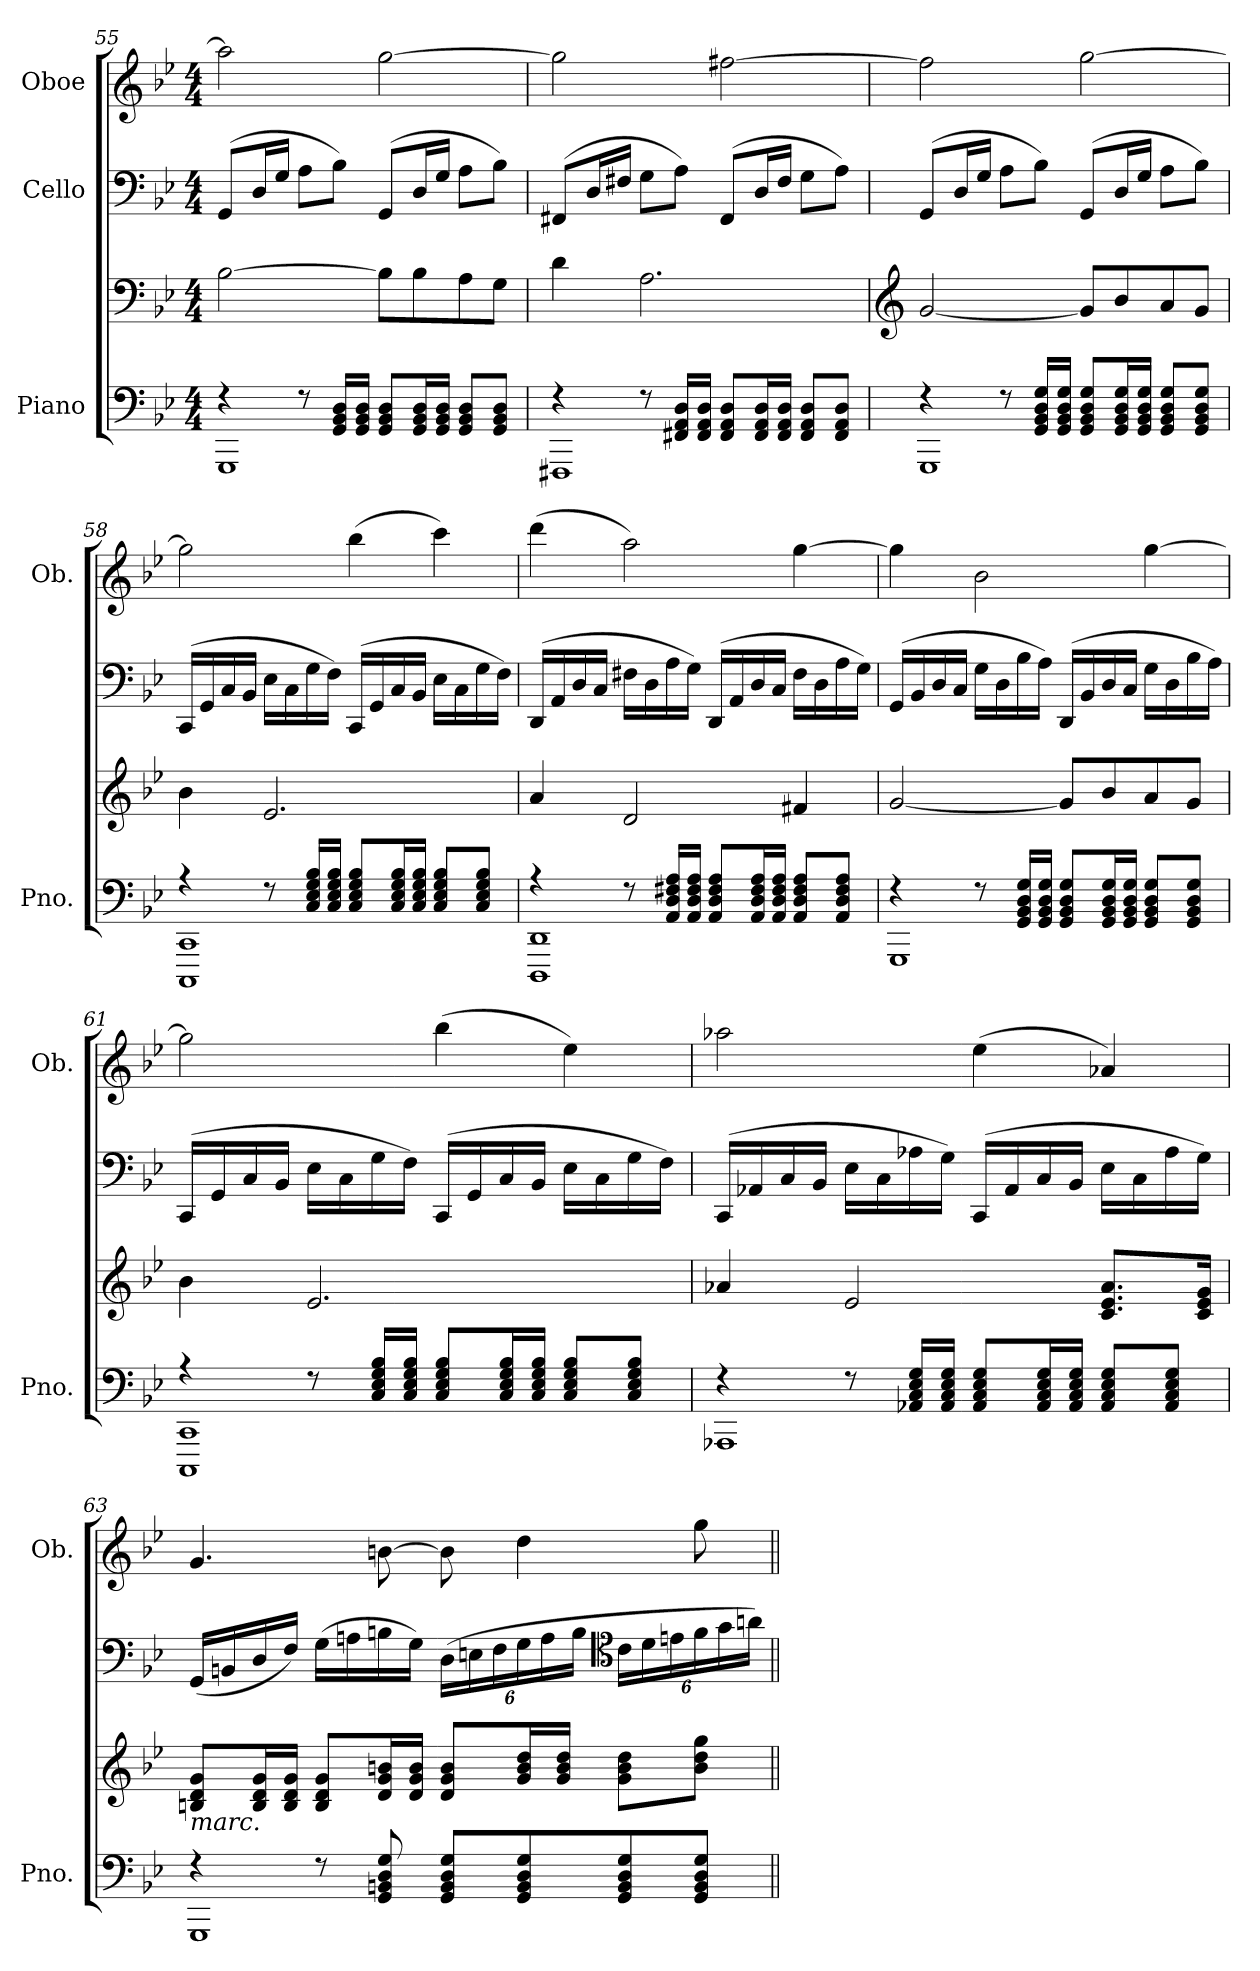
**kern	**kern	**kern	**kern
*part3	*part3	*part2	*part1
*staff4	*staff3	*staff2	*staff1
*I"Piano	*	*I"Cello	*I"Oboe
*I'Pno.	*	*	*I'Ob.
*clefF4	*clefF4	*clefF4	*clefG2
*k[b-e-]	*k[b-e-]	*k[b-e-]	*k[b-e-]
*M4/4	*M4/4	*M4/4	*M4/4
=55	=55	=55	=55
*^	*	*	*
4r	1GGG	[2B-\	(8GG/L	2aa\]
.	.	.	16D/L	.
.	.	.	16G/JJ	.
8r	.	.	8A\L	.
16GG/ 16BB-/ 16D/LL	.	.	8B-\J)	.
16GG/ 16BB-/ 16D/JJ	.	.	.	.
8GG/ 8BB-/ 8D/L	.	8B-\L]	(8GG/L	[2gg\
16GG/ 16BB-/ 16D/L	.	8B-\	16D/L	.
16GG/ 16BB-/ 16D/JJ	.	.	16G/JJ	.
8GG/ 8BB-/ 8D/L	.	8A\	8A\L	.
8GG/ 8BB-/ 8D/J	.	8G\J	8B-\J)	.
=56	=56	=56	=56	=56
4r	1FFF#X	4d\	(8FF#X/L	2gg\]
.	.	.	16D/L	.
.	.	.	16F#X/JJ	.
8r	.	2.A\	8G\L	.
16FF#X/ 16AA/ 16D/LL	.	.	8A\J)	.
16FF#/ 16AA/ 16D/JJ	.	.	.	.
8FF#/ 8AA/ 8D/L	.	.	(8FF#/L	[2ff#X\
16FF#/ 16AA/ 16D/L	.	.	16D/L	.
16FF#/ 16AA/ 16D/JJ	.	.	16F#/JJ	.
8FF#/ 8AA/ 8D/L	.	.	8G\L	.
8FF#/ 8AA/ 8D/J	.	.	8A\J)	.
!!LO:PB:g=z
=57	=57	=57	=57	=57
*	*	*clefG2	*	*
4r	1GGG	[2g/	(8GG/L	2ff#\]
.	.	.	16D/L	.
.	.	.	16G/JJ	.
8r	.	.	8A\L	.
16GG/ 16BB-/ 16D/ 16G/LL	.	.	8B-\J)	.
16GG/ 16BB-/ 16D/ 16G/JJ	.	.	.	.
8GG/ 8BB-/ 8D/ 8G/L	.	8g/L]	(8GG/L	[2gg\
16GG/ 16BB-/ 16D/ 16G/L	.	8b-/	16D/L	.
16GG/ 16BB-/ 16D/ 16G/JJ	.	.	16G/JJ	.
8GG/ 8BB-/ 8D/ 8G/L	.	8a/	8A\L	.
8GG/ 8BB-/ 8D/ 8G/J	.	8g/J	8B-\J)	.
=58	=58	=58	=58	=58
4r	1CCC 1CC	4b-\	(16CC/LL	2gg\]
.	.	.	16GG/	.
.	.	.	16C/	.
.	.	.	16BB-/JJ	.
8r	.	2.e-/	16E-\LL	.
.	.	.	16C\	.
16C/ 16E-/ 16G/ 16B-/LL	.	.	16G\	.
16C/ 16E-/ 16G/ 16B-/JJ	.	.	16F\JJ)	.
8C/ 8E-/ 8G/ 8B-/L	.	.	(16CC/LL	(4bb-\
.	.	.	16GG/	.
16C/ 16E-/ 16G/ 16B-/L	.	.	16C/	.
16C/ 16E-/ 16G/ 16B-/JJ	.	.	16BB-/JJ	.
8C/ 8E-/ 8G/ 8B-/L	.	.	16E-\LL	4ccc\)
.	.	.	16C\	.
8C/ 8E-/ 8G/ 8B-/J	.	.	16G\	.
.	.	.	16F\JJ)	.
=59	=59	=59	=59	=59
4r	1DDD 1DD	4a/	(16DD/LL	(4ddd\
.	.	.	16AA/	.
.	.	.	16D/	.
.	.	.	16C/JJ	.
8r	.	2d/	16F#X\LL	2aa\)
.	.	.	16D\	.
16AA/ 16D/ 16F#X/ 16A/LL	.	.	16A\	.
16AA/ 16D/ 16F#/ 16A/JJ	.	.	16G\JJ)	.
8AA/ 8D/ 8F#/ 8A/L	.	.	(16DD/LL	.
.	.	.	16AA/	.
16AA/ 16D/ 16F#/ 16A/L	.	.	16D/	.
16AA/ 16D/ 16F#/ 16A/JJ	.	.	16C/JJ	.
8AA/ 8D/ 8F#/ 8A/L	.	4f#X/	16F#\LL	[4gg\
.	.	.	16D\	.
8AA/ 8D/ 8F#/ 8A/J	.	.	16A\	.
.	.	.	16G\JJ)	.
!!LO:LB:g=z
=60	=60	=60	=60	=60
4r	1GGG	[2g/	(16GG/LL	4gg\]
.	.	.	16BB-/	.
.	.	.	16D/	.
.	.	.	16C/JJ	.
8r	.	.	16G\LL	2b-\
.	.	.	16D\	.
16GG/ 16BB-/ 16D/ 16G/LL	.	.	16B-\	.
16GG/ 16BB-/ 16D/ 16G/JJ	.	.	16A\JJ)	.
8GG/ 8BB-/ 8D/ 8G/L	.	8g/L]	(16DD/LL	.
.	.	.	16BB-/	.
16GG/ 16BB-/ 16D/ 16G/L	.	8b-/	16D/	.
16GG/ 16BB-/ 16D/ 16G/JJ	.	.	16C/JJ	.
8GG/ 8BB-/ 8D/ 8G/L	.	8a/	16G\LL	[4gg\
.	.	.	16D\	.
8GG/ 8BB-/ 8D/ 8G/J	.	8g/J	16B-\	.
.	.	.	16A\JJ)	.
=61	=61	=61	=61	=61
4r	1CCC 1CC	4b-\	(16CC/LL	2gg\]
.	.	.	16GG/	.
.	.	.	16C/	.
.	.	.	16BB-/JJ	.
8r	.	2.e-/	16E-\LL	.
.	.	.	16C\	.
16C/ 16E-/ 16G/ 16B-/LL	.	.	16G\	.
16C/ 16E-/ 16G/ 16B-/JJ	.	.	16F\JJ)	.
8C/ 8E-/ 8G/ 8B-/L	.	.	(16CC/LL	(4bb-\
.	.	.	16GG/	.
16C/ 16E-/ 16G/ 16B-/L	.	.	16C/	.
16C/ 16E-/ 16G/ 16B-/JJ	.	.	16BB-/JJ	.
8C/ 8E-/ 8G/ 8B-/L	.	.	16E-\LL	4ee-\)
.	.	.	16C\	.
8C/ 8E-/ 8G/ 8B-/J	.	.	16G\	.
.	.	.	16F\JJ)	.
=62	=62	=62	=62	=62
4r	1AAA-X	4a-X/	(16CC/LL	2aa-X\
.	.	.	16AA-X/	.
.	.	.	16C/	.
.	.	.	16BB-/JJ	.
8r	.	2e-/	16E-\LL	.
.	.	.	16C\	.
16AA-X/ 16C/ 16E-/ 16G/LL	.	.	16A-X\	.
16AA-/ 16C/ 16E-/ 16G/JJ	.	.	16G\JJ)	.
8AA-/ 8C/ 8E-/ 8G/L	.	.	(16CC/LL	(4ee-\
.	.	.	16AA-/	.
16AA-/ 16C/ 16E-/ 16G/L	.	.	16C/	.
16AA-/ 16C/ 16E-/ 16G/JJ	.	.	16BB-/JJ	.
8AA-/ 8C/ 8E-/ 8G/L	.	8.c/ 8.e-/ 8.a-/L	16E-\LL	4a-X/)
.	.	.	16C\	.
8AA-/ 8C/ 8E-/ 8G/J	.	.	16A-\	.
.	.	16c/ 16e-/ 16g/Jk	16G\JJ)	.
!!LO:LB:g=z
=63	=63	=63	=63	=63
!	!	!LO:TX:b:i:t=marc.	!	!
4r	1GGG	8Bn/ 8d/ 8g/L	(16GG/LL	4.g/
.	.	.	16BBn/	.
.	.	16B/ 16d/ 16g/L	16D/	.
.	.	16B/ 16d/ 16g/JJ	16F/JJ)	.
8r	.	8B/ 8d/ 8g/L	(16G\LL	.
.	.	.	16An\	.
8GG/ 8BBn/ 8D/ 8G/	.	16d/ 16g/ 16bn/L	16Bn\	[8bn\
.	.	16d/ 16g/ 16b/JJ	16G\JJ)	.
*	*	*	*Xbrackettup	*
8GG/ 8BB/ 8D/ 8G/L	.	8d/ 8g/ 8b/L	(24D\LL	8b\]
.	.	.	24En\	.
.	.	.	24F\	.
8GG/ 8BB/ 8D/ 8G/	.	16g/ 16b/ 16dd/L	24G\	4dd\
.	.	.	24A\	.
.	.	16g/ 16b/ 16dd/JJ	.	.
.	.	.	24B\JJ	.
*	*	*	*clefC4	*
8GG/ 8BB/ 8D/ 8G/	.	8g\ 8b\ 8dd\L	24c\LL	.
.	.	.	24d\	.
.	.	.	24en\	.
8GG/ 8BB/ 8D/ 8G/J	.	8b\ 8dd\ 8gg\J	24f\	8gg\
.	.	.	24g\	.
.	.	.	24an\JJ)	.
*v	*v	*	*	*
=||	=||	=||	=||
*-	*-	*-	*-
